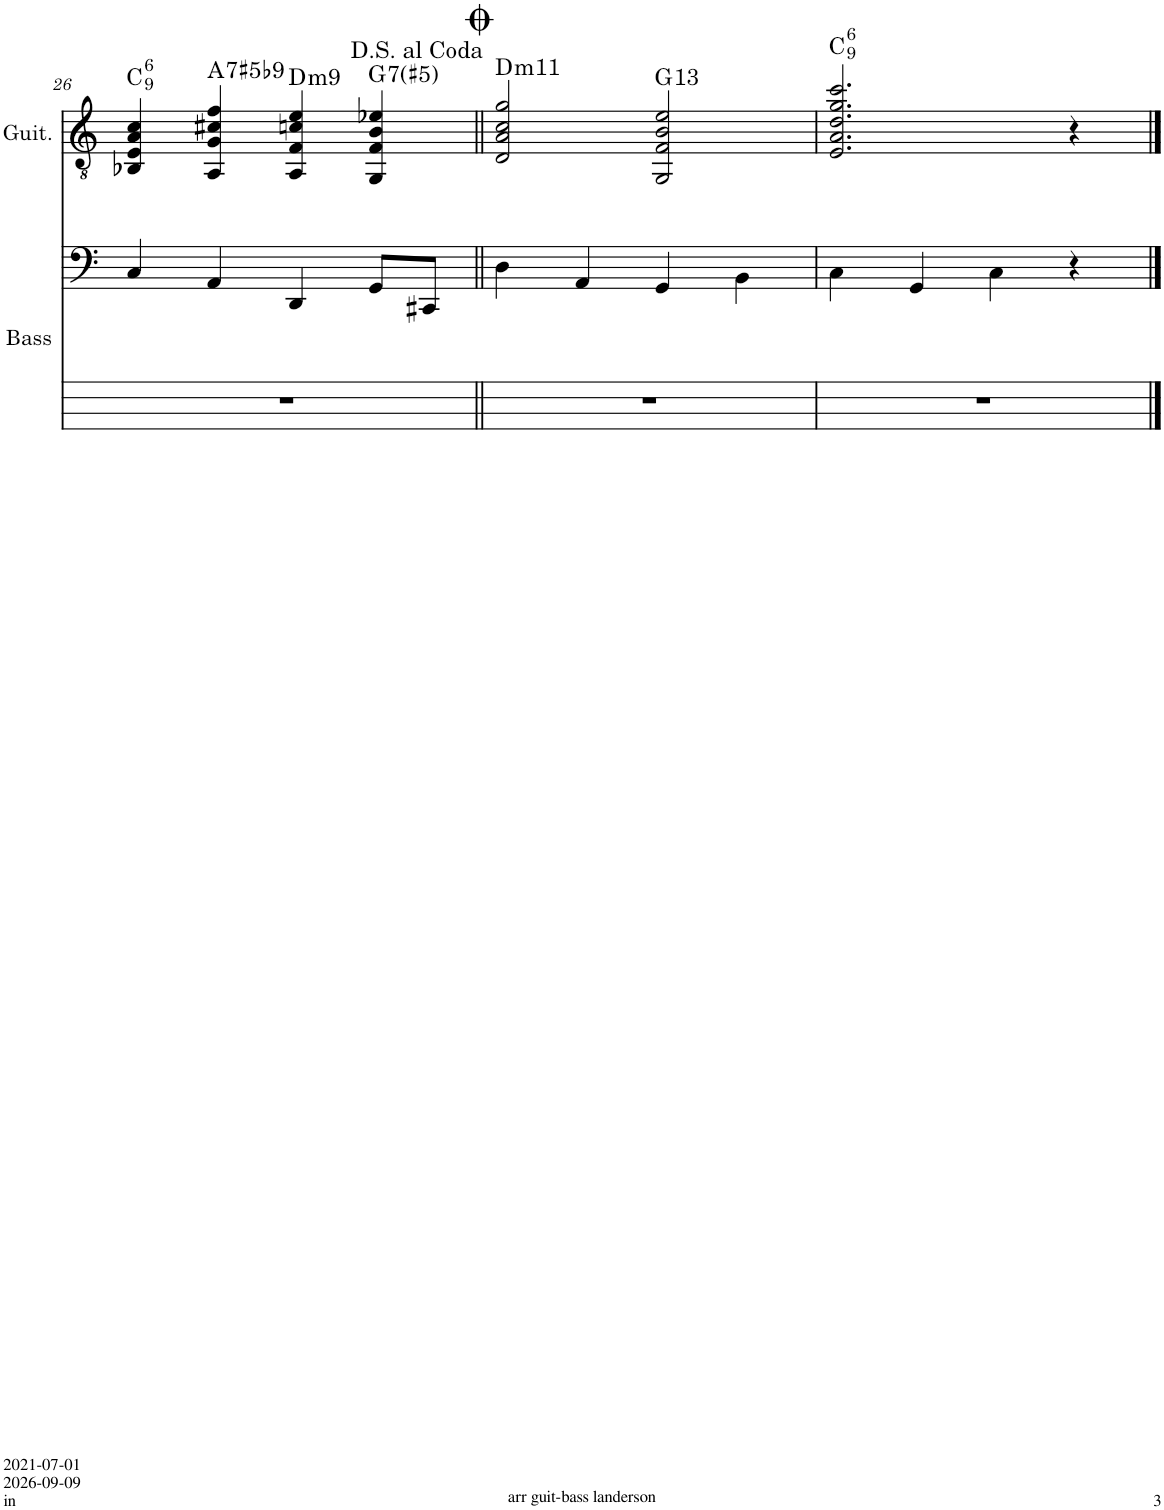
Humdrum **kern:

**kern	**kern	**kern	**harte
*part2	*part2	*part1	*part1
*staff3	*staff2	*staff1	*
*I"Acoustic Bass	*	*I"Acoustic Guitar	*
*I'Bass	*	*I'Guit.	*
!!LO:PB:g=z
*	*clefF4	*clefGv2	*
*Trd7c12	*Trd7c12	*	*
*k[]	*k[]	*k[]	*
*M4/4	*M4/4	*M4/4	*
=26	=26	=26	=26
!	!	!	!LO:H:kt=6
1r	4C/	4BB-X/ 4E/ 4A/ 4c/	C:maj6(9)
!	!	!	!LO:H:kt=7
.	4AA/	4AA/ 4G/ 4c#X/ 4f/	A:(3,#5,b7,b9)
!	!	!	!LO:H:kt=m9
.	4DD/	4AA/ 4F/ 4cn/ 4e/	D:min9
!	!	!	!LO:H:kt=7
.	8GG/L	4GG/ 4F/ 4B/ 4e-X/	G:(3,#5,b7)
.	8CC#X/J	.	.
=27||	=27||	=27||	=27||
!	!	!	!LO:H:kt=m11
1r	4D\	2D/ 2A/ 2c/ 2g/	D:min9(11)
.	4AA/	.	.
!	!	!	!LO:H:kt=13
.	4GG/	2GG/ 2F/ 2B/ 2e/	G:9(11,13)
.	4BB\	.	.
=28	=28	=28	=28
!	!	!	!LO:H:kt=6
1r	4C\	2.E/ 2.A/ 2.d/ 2.g/ 2.cc/	C:maj6(9)
.	4GG/	.	.
.	4C\	.	.
.	4r	4r	.
==	==	==	==
*-	*-	*-	*-
